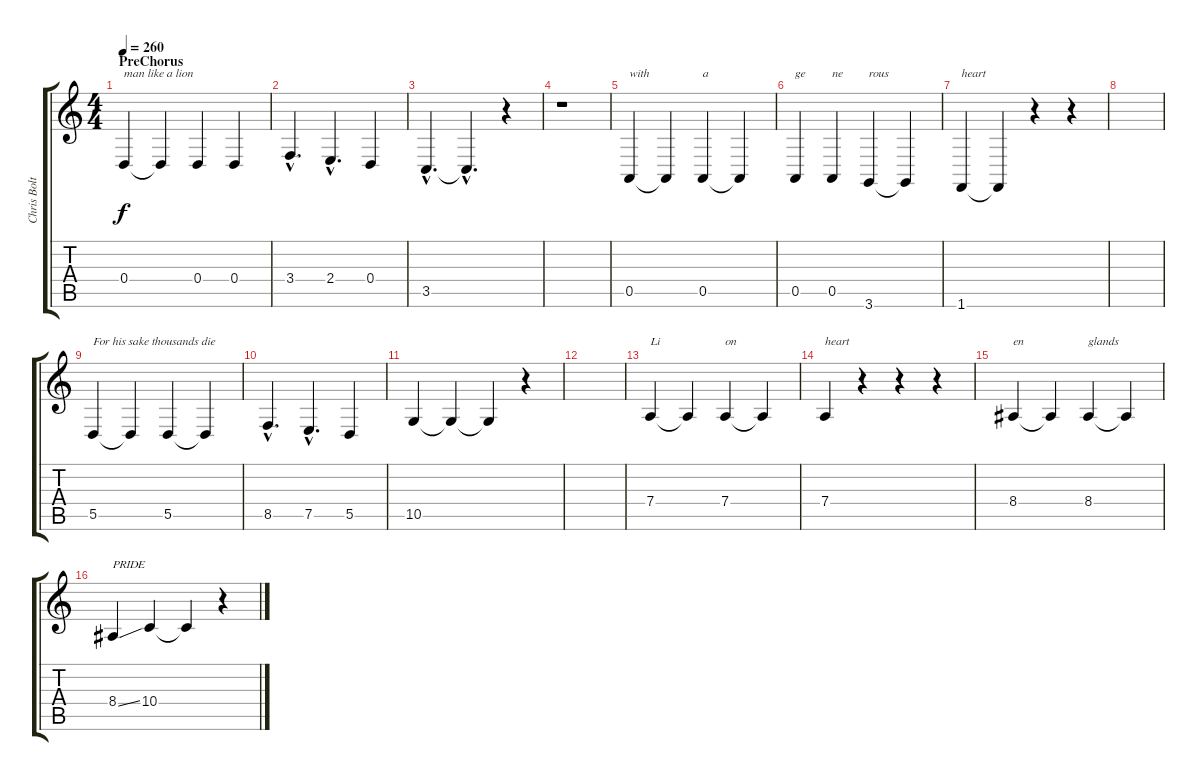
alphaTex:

\track ("Chris Boltendahl" "Chris Bolt") {instrument oboe}
\staff {score tabs}
\tuning (E4 B3 G3 D3 A2 E2) {hide}
\ts (4 4)
\section ("" "PreChorus")
\tempo 260
\clef g2
\ks c
0.4.4{txt "man like a lion" dy f} 0.4{t}.4 0.4.4 0.4.4 |
3.4{hac}.4{d} 2.4{hac}.4{d} 0.4.4 |
3.5{hac}.4{d} 3.5{hac t}.4{d} r.4 |
r.1 |
0.5.4{txt "with"} 0.5{t}.4 0.5.4{txt "a"} 0.5{t}.4 |
0.5.4{txt "ge"} 0.5.4{txt "ne"} 3.6.4{txt "rous"} 3.6{t}.4 |
1.6.4{txt "heart"} 1.6{t}.4 r.4 r.4 |
|
5.5.4{txt "For his sake thousands die"} 5.5{t}.4 5.5.4 5.5{t}.4 |
8.5{hac}.4{d} 7.5{hac}.4{d} 5.5.4 |
10.5.4 10.5{t}.4 10.5{t}.4 r.4 |
|
7.4.4{txt "Li"} 7.4{t}.4 7.4.4{txt "on"} 7.4{t}.4 |
7.4.4{txt "heart"} r.4 r.4 r.4 |
8.4.4{txt "en"} 8.4{t}.4 8.4.4{txt "glands"} 8.4{t}.4 |
8.4{ss}.4{txt "PRIDE"} 10.4.4 10.4{t}.4 r.4
